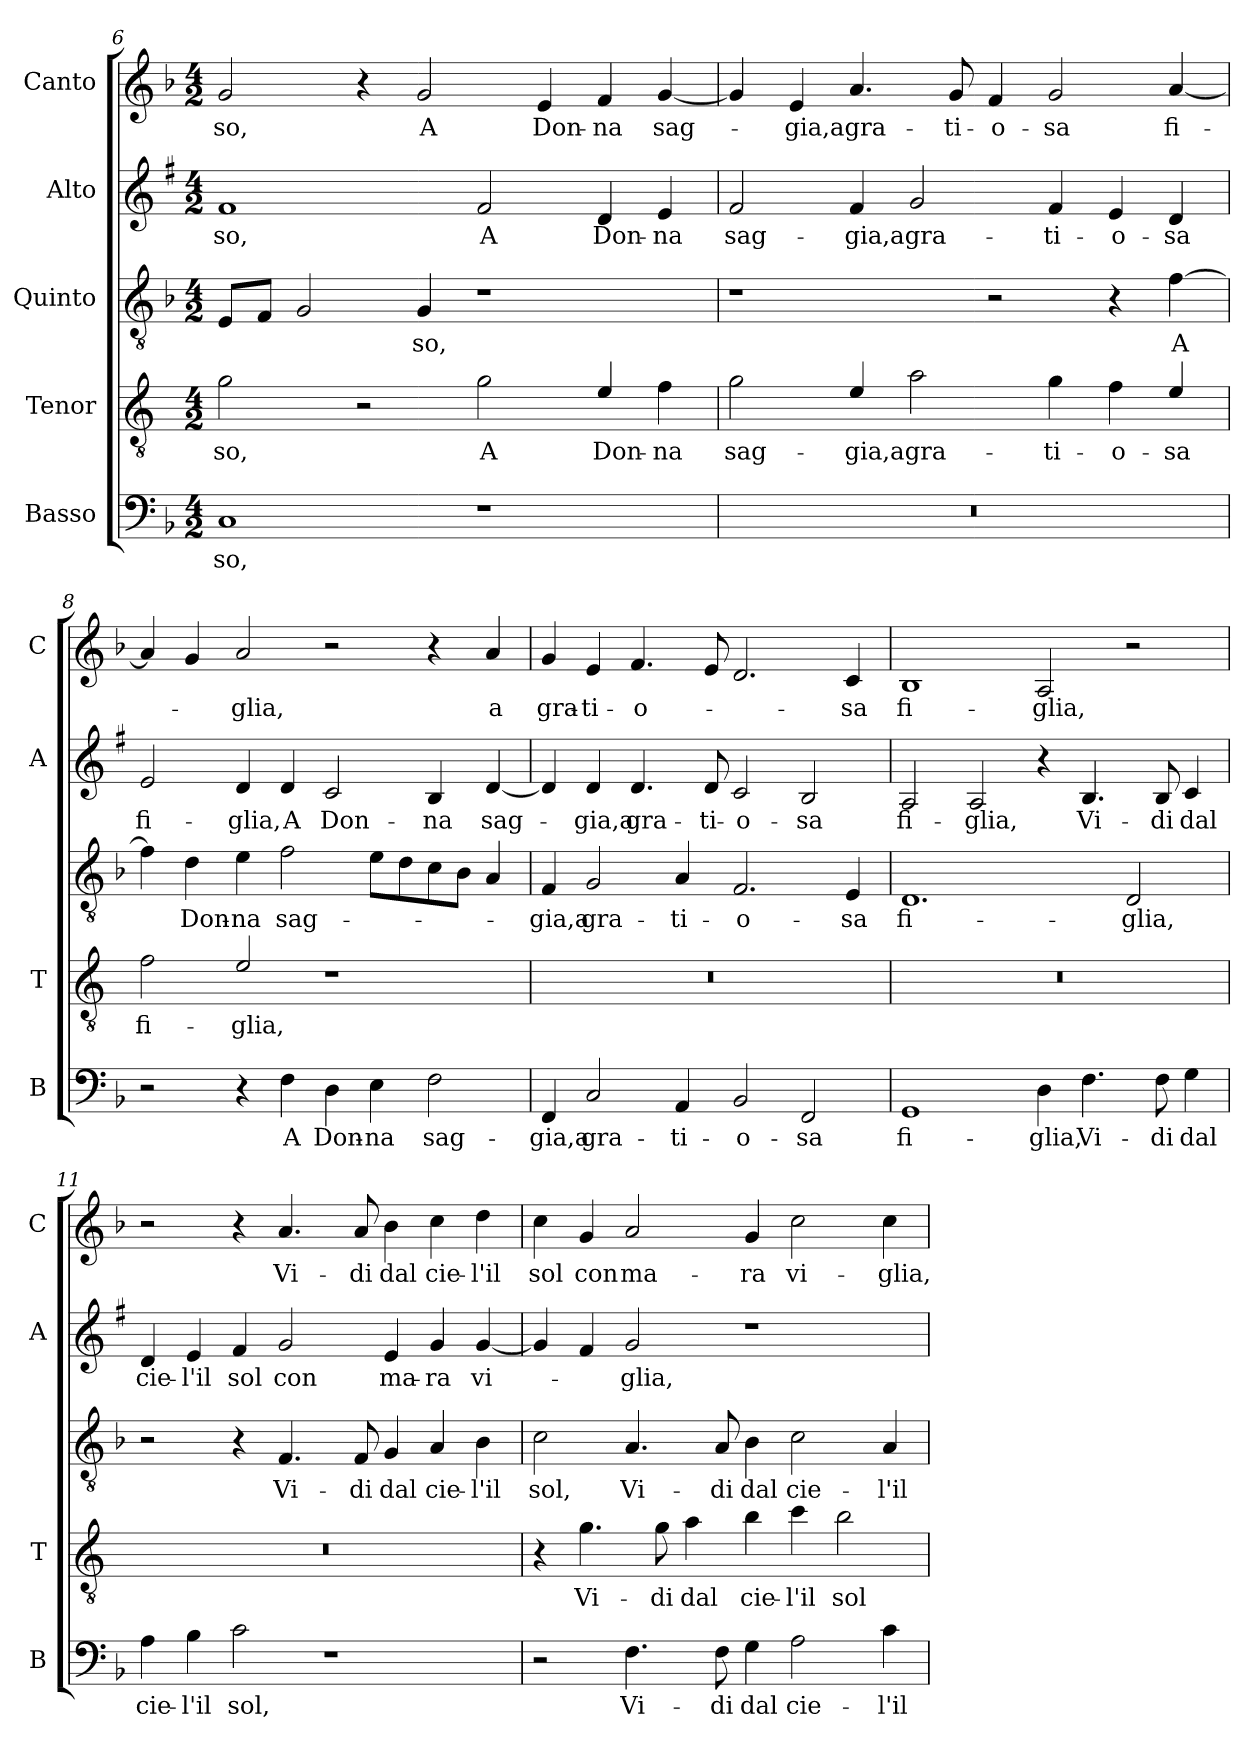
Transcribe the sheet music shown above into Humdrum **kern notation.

**kern	**text	**kern	**text	**kern	**text	**kern	**text	**kern	**text
*part5	*part5	*part4	*part4	*part3	*part3	*part2	*part2	*part1	*part1
*staff5	*staff5	*staff4	*staff4	*staff3	*staff3	*staff2	*staff2	*staff1	*staff1
*I"Basso	*	*I"Tenor	*	*I"Quinto	*	*I"Alto	*	*I"Canto	*
*I'B	*	*I'T	*	*	*	*I'A	*	*I'C	*
*clefF4	*	*clefGv2	*	*clefGv2	*	*clefG2	*	*clefG2	*
*	*	*ITrd4c7	*	*	*	*ITrd1c2	*	*	*
*k[b-]	*	*k[b-]	*	*k[b-]	*	*k[b-]	*	*k[b-]	*
*F:	*	*F:	*	*F:	*	*F:	*	*F:	*
*M4/2	*	*M4/2	*	*M4/2	*	*M4/2	*	*M4/2	*
=6	=6	=6	=6	=6	=6	=6	=6	=6	=6
!	!LO:LY:b	!	!LO:LY:b	!	!	!	!LO:LY:b	!	!LO:LY:b
1C	-so,	2c\	-so,	8E/L	.	1e	-so,	2g/	-so,
.	.	.	.	8F/J	.	.	.	.	.
.	.	.	.	2G/	.	.	.	.	.
.	.	2r	.	.	.	.	.	4r	.
!	!	!	!	!	!LO:LY:b	!	!	!	!LO:LY:b
.	.	.	.	4G/	-so,	.	.	2g/	A
!	!	!	!LO:LY:b	!	!	!	!LO:LY:b	!	!
1r	.	2c\	A	1r	.	2e/	A	.	.
!	!	!	!	!	!	!	!	!	!LO:LY:b
.	.	.	.	.	.	.	.	4e/	Don-
!	!	!	!LO:LY:b	!	!	!	!LO:LY:b	!	!LO:LY:b
.	.	4A/	Don-	.	.	4c/	Don-	4f/	-na
!	!	!	!LO:LY:b	!	!	!	!LO:LY:b	!	!LO:LY:b
.	.	4B-\	-na	.	.	4d/	-na	[4g/	sag-
=7	=7	=7	=7	=7	=7	=7	=7	=7	=7
!	!	!	!LO:LY:b	!	!	!	!LO:LY:b	!	!
0r	.	2c\	sag-	1r	.	2e/	sag-	4g/]	.
!	!	!	!	!	!	!	!	!	!LO:LY:b
.	.	.	.	.	.	.	.	4e/	-gia,a
!	!	!	!LO:LY:b	!	!	!	!LO:LY:b	!	!LO:LY:b
.	.	4A/	-gia,a	.	.	4e/	-gia,a	4.a/	gra-
!	!	!	!LO:LY:b	!	!	!	!LO:LY:b	!	!
.	.	2d\	gra-	.	.	2f/	gra-	.	.
!	!	!	!	!	!	!	!	!	!LO:LY:b
.	.	.	.	.	.	.	.	8g/	-ti-
!	!	!	!	!	!	!	!	!	!LO:LY:b
.	.	.	.	2r	.	.	.	4f/	-o-
!	!	!	!LO:LY:b	!	!	!	!LO:LY:b	!	!LO:LY:b
.	.	4c\	-ti-	.	.	4e/	-ti-	2g/	-sa
!	!	!	!LO:LY:b	!	!	!	!LO:LY:b	!	!
.	.	4B-\	-o-	4r	.	4d/	-o-	.	.
!	!	!	!LO:LY:b	!	!LO:LY:b	!	!LO:LY:b	!	!LO:LY:b
.	.	4A/	-sa	[4f\	A	4c/	-sa	[4a/	fi-
=8	=8	=8	=8	=8	=8	=8	=8	=8	=8
!	!	!	!LO:LY:b	!	!	!	!LO:LY:b	!	!
2r	.	2B-\	fi-	4f\]	.	2d/	fi-	4a/]	.
!	!	!	!	!	!LO:LY:b	!	!	!	!
.	.	.	.	4d\	Don-	.	.	4g/	.
!	!	!	!LO:LY:b	!	!LO:LY:b	!	!LO:LY:b	!	!LO:LY:b
4r	.	2A/	-glia,	4e\	-na	4c/	-glia,	2a/	-glia,
!	!LO:LY:b	!	!	!	!LO:LY:b	!	!LO:LY:b	!	!
4F\	A	.	.	2f\	sag-	4c/	A	.	.
!	!LO:LY:b	!	!	!	!	!	!LO:LY:b	!	!
4D\	Don-	1r	.	.	.	2B-/	Don-	2r	.
!	!LO:LY:b	!	!	!	!	!	!	!	!
4E\	-na	.	.	8e\L	.	.	.	.	.
.	.	.	.	8d\	.	.	.	.	.
!	!LO:LY:b	!	!	!	!	!	!LO:LY:b	!	!
2F\	sag-	.	.	8c\	.	4A/	-na	4r	.
.	.	.	.	8B-\J	.	.	.	.	.
!	!	!	!	!	!	!	!LO:LY:b	!	!LO:LY:b
.	.	.	.	4A/	.	[4c/	sag-	4a/	a
!!LO:LB:g=z
=9	=9	=9	=9	=9	=9	=9	=9	=9	=9
!	!LO:LY:b	!	!	!	!LO:LY:b	!	!	!	!LO:LY:b
4FF/	-gia,a	0r	.	4F/	-gia,a	4c/]	.	4g/	gra-
!	!LO:LY:b	!	!	!	!LO:LY:b	!	!LO:LY:b	!	!LO:LY:b
2C/	gra-	.	.	2G/	gra-	4c/	-gia,a	4e/	-ti-
!	!	!	!	!	!	!	!LO:LY:b	!	!LO:LY:b
.	.	.	.	.	.	4.c/	gra-	4.f/	-o-
!	!LO:LY:b	!	!	!	!LO:LY:b	!	!	!	!
4AA/	-ti-	.	.	4A/	-ti-	.	.	.	.
!	!	!	!	!	!	!	!LO:LY:b	!	!
.	.	.	.	.	.	8c/	-ti-	8e/	.
!	!LO:LY:b	!	!	!	!LO:LY:b	!	!LO:LY:b	!	!
2BB-/	-o-	.	.	2.F/	-o-	2B-/	-o-	2.d/	.
!	!LO:LY:b	!	!	!	!	!	!LO:LY:b	!	!
2FF/	-sa	.	.	.	.	2A/	-sa	.	.
!	!	!	!	!	!LO:LY:b	!	!	!	!LO:LY:b
.	.	.	.	4E/	-sa	.	.	4c/	-sa
=10	=10	=10	=10	=10	=10	=10	=10	=10	=10
!	!LO:LY:b	!	!	!	!LO:LY:b	!	!LO:LY:b	!	!LO:LY:b
1GG	fi-	0r	.	1.D	fi-	2G/	fi-	1B-	fi-
!	!	!	!	!	!	!	!LO:LY:b	!	!
.	.	.	.	.	.	2G/	-glia,	.	.
!	!LO:LY:b	!	!	!	!	!	!	!	!LO:LY:b
4D\	-glia,	.	.	.	.	4r	.	2A/	-glia,
!	!LO:LY:b	!	!	!	!	!	!LO:LY:b	!	!
4.F\	Vi-	.	.	.	.	4.A/	Vi-	.	.
!	!	!	!	!	!LO:LY:b	!	!	!	!
.	.	.	.	2D/	-glia,	.	.	2r	.
!	!LO:LY:b	!	!	!	!	!	!LO:LY:b	!	!
8F\	-di	.	.	.	.	8A/	-di	.	.
!	!LO:LY:b	!	!	!	!	!	!LO:LY:b	!	!
4G\	dal	.	.	.	.	4B-/	dal	.	.
=11	=11	=11	=11	=11	=11	=11	=11	=11	=11
!	!LO:LY:b	!	!	!	!	!	!LO:LY:b	!	!
4A\	cie-	0r	.	2r	.	4c/	cie-	2r	.
!	!LO:LY:b	!	!	!	!	!	!LO:LY:b	!	!
4B-\	-l'il	.	.	.	.	4d/	-l'il	.	.
!	!LO:LY:b	!	!	!	!	!	!LO:LY:b	!	!
2c\	sol,	.	.	4r	.	4e/	sol	4r	.
!	!	!	!	!	!LO:LY:b	!	!LO:LY:b	!	!LO:LY:b
.	.	.	.	4.F/	Vi-	2f/	con	4.a/	Vi-
1r	.	.	.	.	.	.	.	.	.
!	!	!	!	!	!LO:LY:b	!	!	!	!LO:LY:b
.	.	.	.	8F/	-di	.	.	8a/	-di
!	!	!	!	!	!LO:LY:b	!	!LO:LY:b	!	!LO:LY:b
.	.	.	.	4G/	dal	4d/	ma-	4b-\	dal
!	!	!	!	!	!LO:LY:b	!	!LO:LY:b	!	!LO:LY:b
.	.	.	.	4A/	cie-	4f/	-ra	4cc\	cie-
!	!	!	!	!	!LO:LY:b	!	!LO:LY:b	!	!LO:LY:b
.	.	.	.	4B-\	-l'il	[4f/	vi-	4dd\	-l'il
=12	=12	=12	=12	=12	=12	=12	=12	=12	=12
!	!	!	!	!	!LO:LY:b	!	!	!	!LO:LY:b
2r	.	4r	.	2c\	sol,	4f/]	.	4cc\	sol
!	!	!	!LO:LY:b	!	!	!	!	!	!LO:LY:b
.	.	4.c\	Vi-	.	.	4e/	.	4g/	con
!	!LO:LY:b	!	!	!	!LO:LY:b	!	!LO:LY:b	!	!LO:LY:b
4.F\	Vi-	.	.	4.A/	Vi-	2f/	-glia,	2a/	ma-
!	!	!	!LO:LY:b	!	!	!	!	!	!
.	.	8c\	-di	.	.	.	.	.	.
!	!	!	!LO:LY:b	!	!	!	!	!	!
.	.	4d\	dal	.	.	.	.	.	.
!	!LO:LY:b	!	!	!	!LO:LY:b	!	!	!	!
8F\	-di	.	.	8A/	-di	.	.	.	.
!	!LO:LY:b	!	!LO:LY:b	!	!LO:LY:b	!	!	!	!LO:LY:b
4G\	dal	4e\	cie-	4B-\	dal	1r	.	4g/	-ra
!	!LO:LY:b	!	!LO:LY:b	!	!LO:LY:b	!	!	!	!LO:LY:b
2A\	cie-	4f\	-l'il	2c\	cie-	.	.	2cc\	vi-
!	!	!	!LO:LY:b	!	!	!	!	!	!
.	.	2e\	sol	.	.	.	.	.	.
!	!LO:LY:b	!	!	!	!LO:LY:b	!	!	!	!LO:LY:b
4c\	-l'il	.	.	4A/	-l'il	.	.	4cc\	-glia,
=	=	=	=	=	=	=	=	=	=
*-	*-	*-	*-	*-	*-	*-	*-	*-	*-
